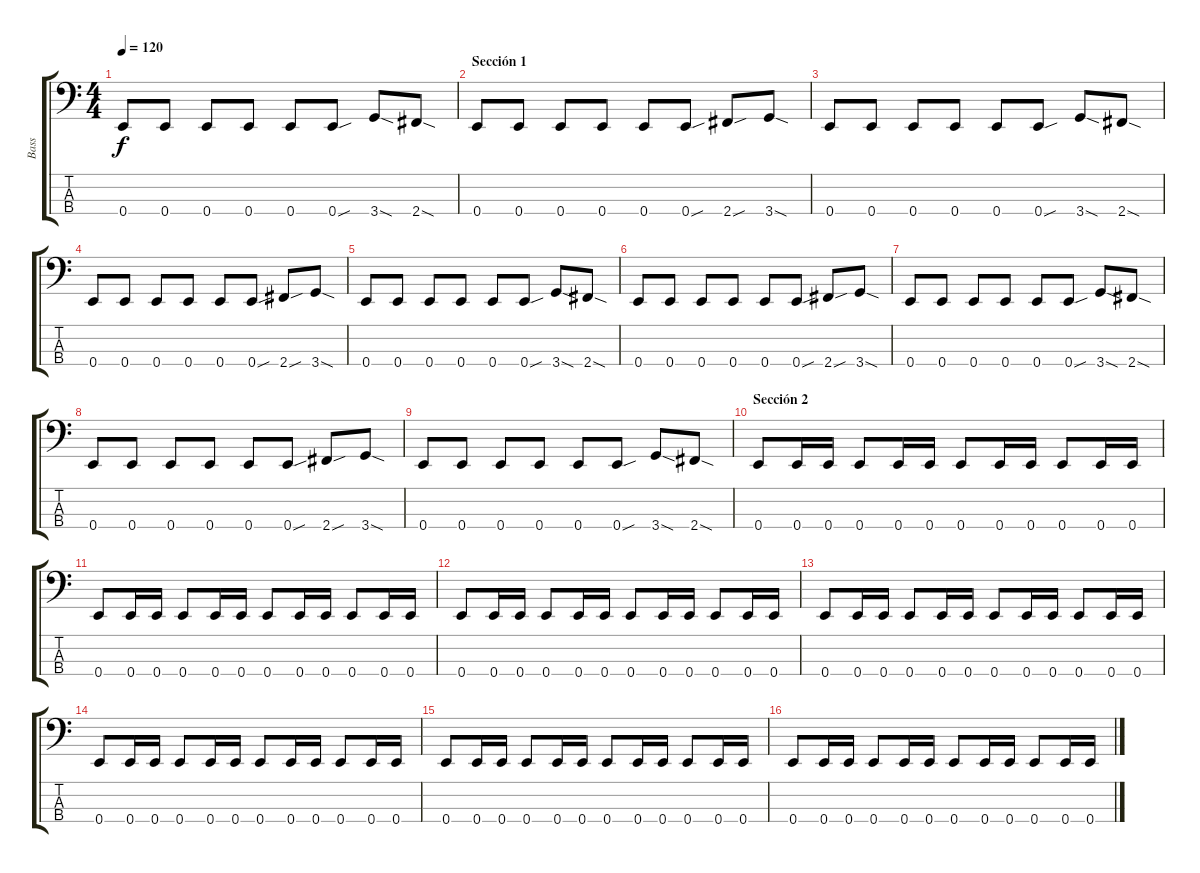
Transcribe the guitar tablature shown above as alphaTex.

\track ("Bass" "Bass") {instrument electricbasspick}
\staff {score tabs}
\tuning (G2 D2 A1 E1) {hide}
\ts (4 4)
\tempo 120
\clef f4
\ks c
0.4.8{dy f} 0.4.8 0.4.8 0.4.8 0.4.8 0.4{sou}.8 3.4{sod}.8 2.4{sod}.8 |
\section ("" "Sección 1")
0.4.8 0.4.8 0.4.8 0.4.8 0.4.8 0.4{sou}.8 2.4{sou}.8 3.4{sod}.8 |
0.4.8 0.4.8 0.4.8 0.4.8 0.4.8 0.4{sou}.8 3.4{sod}.8 2.4{sod}.8 |
0.4.8 0.4.8 0.4.8 0.4.8 0.4.8 0.4{sou}.8 2.4{sou}.8 3.4{sod}.8 |
0.4.8 0.4.8 0.4.8 0.4.8 0.4.8 0.4{sou}.8 3.4{sod}.8 2.4{sod}.8 |
0.4.8 0.4.8 0.4.8 0.4.8 0.4.8 0.4{sou}.8 2.4{sou}.8 3.4{sod}.8 |
0.4.8 0.4.8 0.4.8 0.4.8 0.4.8 0.4{sou}.8 3.4{sod}.8 2.4{sod}.8 |
0.4.8 0.4.8 0.4.8 0.4.8 0.4.8 0.4{sou}.8 2.4{sou}.8 3.4{sod}.8 |
0.4.8 0.4.8 0.4.8 0.4.8 0.4.8 0.4{sou}.8 3.4{sod}.8 2.4{sod}.8 |
\section ("" "Sección 2")
0.4.8 0.4.16 0.4.16 0.4.8 0.4.16 0.4.16 0.4.8 0.4.16 0.4.16 0.4.8 0.4.16 0.4.16 |
0.4.8 0.4.16 0.4.16 0.4.8 0.4.16 0.4.16 0.4.8 0.4.16 0.4.16 0.4.8 0.4.16 0.4.16 |
0.4.8 0.4.16 0.4.16 0.4.8 0.4.16 0.4.16 0.4.8 0.4.16 0.4.16 0.4.8 0.4.16 0.4.16 |
0.4.8 0.4.16 0.4.16 0.4.8 0.4.16 0.4.16 0.4.8 0.4.16 0.4.16 0.4.8 0.4.16 0.4.16 |
0.4.8 0.4.16 0.4.16 0.4.8 0.4.16 0.4.16 0.4.8 0.4.16 0.4.16 0.4.8 0.4.16 0.4.16 |
0.4.8 0.4.16 0.4.16 0.4.8 0.4.16 0.4.16 0.4.8 0.4.16 0.4.16 0.4.8 0.4.16 0.4.16 |
0.4.8 0.4.16 0.4.16 0.4.8 0.4.16 0.4.16 0.4.8 0.4.16 0.4.16 0.4.8 0.4.16 0.4.16
